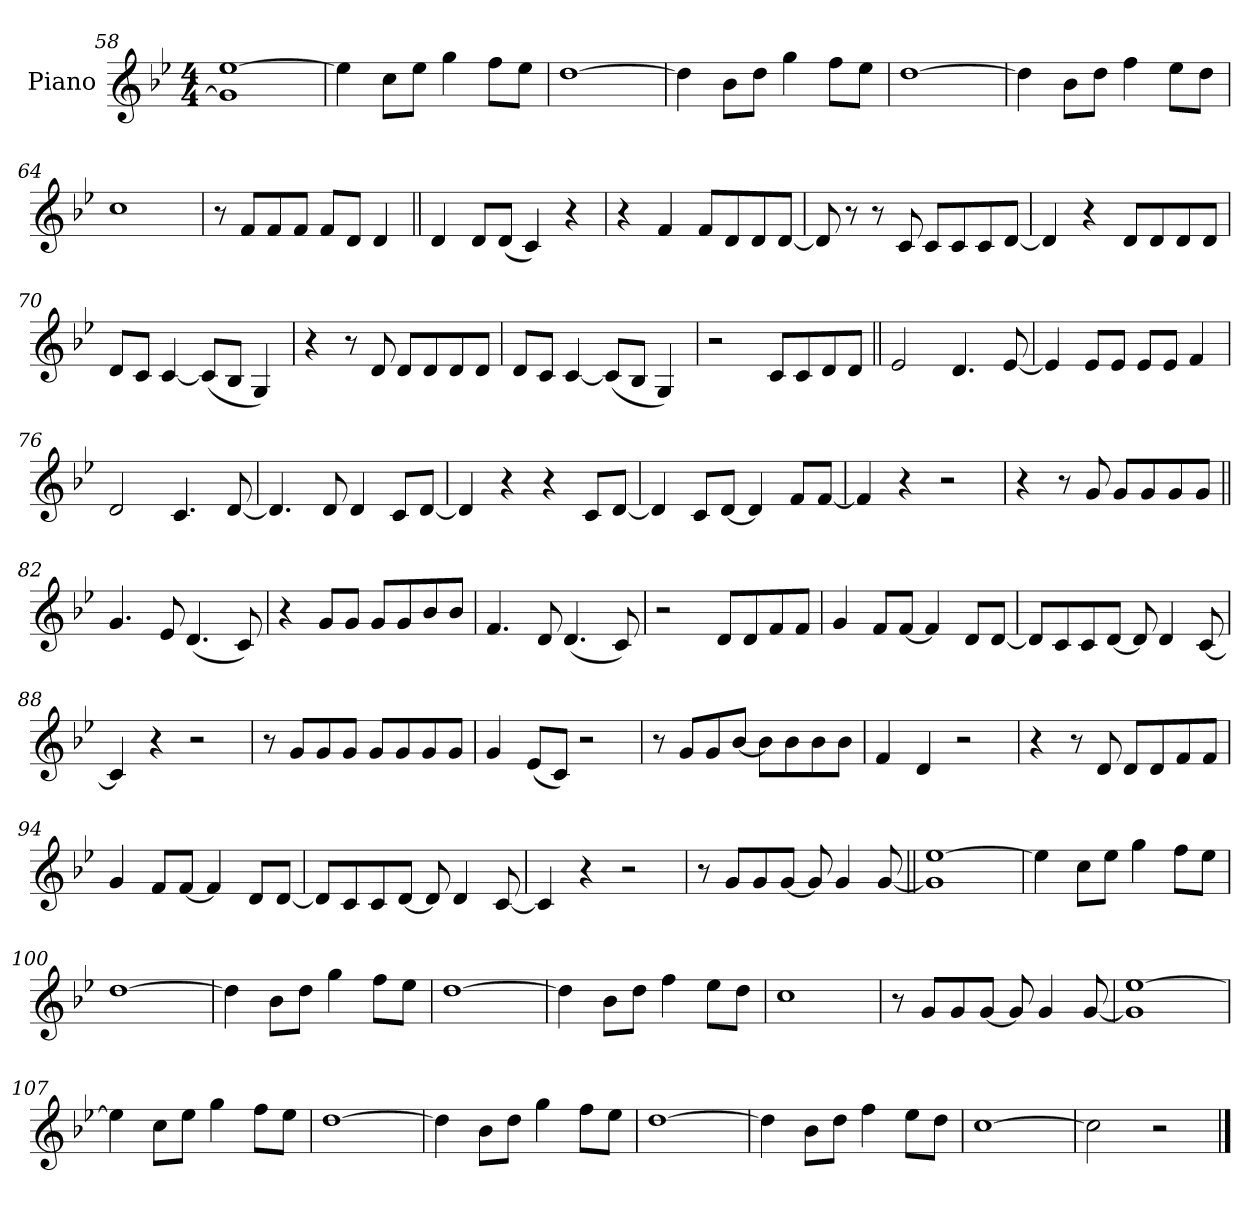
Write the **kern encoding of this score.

**kern
*part1
*staff1
*I"Piano
*I'Pno.
*clefG2
*k[b-e-]
*M4/4
=58
1g] [1ee-!
=59
4ee-!]
8cc!L
8ee-!J
4gg!
8ff!L
8ee-!J
=60
[1dd!
=61
4dd!]
8b-!L
8dd!J
4gg!
8ff!L
8ee-!J
=62
[1dd!
=63
4dd!]
8b-!L
8dd!J
4ff!
8ee-!L
8dd!J
=64
1cc!
=65
8r
8fL
8f
8fJ
8fL
8dJ
4d
=66||
4d
8dL
(8dJ
4c)
4r
=67
4r
4f
8fL
8d
8d
[8dJ
=68
8d]
8r
8r
8c
8cL
8c
8c
[8dJ
=69
4d]
4r
8dL
8d
8d
8dJ
=70
8dL
8cJ
[4c
(8cL]
8B-J
4G)
=71
4r
8r
8d
8dL
8d
8d
8dJ
=72
8dL
8cJ
[4c
(8cL]
8B-J
4G)
=73
2r
8cL
8c
8d
8dJ
=74||
2e-
4.d
[8e-
=75
4e-]
8e-L
8e-J
8e-L
8e-J
4f
=76
2d
4.c
[8d
=77
4.d]
8d
4d
8cL
[8dJ
=78
4d]
4r
4r
8cL
[8dJ
=79
4d]
8cL
[8dJ
4d]
8fL
[8fJ
=80
4f]
4r
2r
=81
4r
8r
8g
8gL
8g
8g
8gJ
=82||
4.g
8e-
(4.d
8c)
=83
4r
8gL
8gJ
8gL
8g
8b-
8b-J
=84
4.f
8d
(4.d
8c)
=85
2r
8dL
8d
8f
8fJ
=86
4g
8fL
[8fJ
4f]
8dL
[8dJ
=87
8dL]
8c
8c
[8dJ
8d]
4d
[8c
=88
4c]
4r
2r
=89
8r
8gL
8g
8gJ
8gL
8g
8g
8gJ
=90
4g
(8e-L
8cJ)
2r
=91
8r
8gL
8g
[8b-J
8b-L]
8b-
8b-
8b-J
=92
4f
4d
2r
=93
4r
8r
8d
8dL
8d
8f
8fJ
=94
4g
8fL
[8fJ
4f]
8dL
[8dJ
=95
8dL]
8c
8c
[8dJ
8d]
4d
[8c
=96
4c]
4r
2r
=97
8r
8gL
8g
[8gJ
8g]
4g
[8g
=98||
1g] [1ee-!
=99
4ee-!]
8cc!L
8ee-!J
4gg!
8ff!L
8ee-!J
=100
[1dd!
=101
4dd!]
8b-!L
8dd!J
4gg!
8ff!L
8ee-!J
=102
[1dd!
=103
4dd!]
8b-!L
8dd!J
4ff!
8ee-!L
8dd!J
=104
1cc!
=105
8r
8gL
8g
[8gJ
8g]
4g
[8g
=106
1g] [1ee-!
=107
4ee-!]
8cc!L
8ee-!J
4gg!
8ff!L
8ee-!J
=108
[1dd!
=109
4dd!]
8b-!L
8dd!J
4gg!
8ff!L
8ee-!J
=110
[1dd!
=111
4dd!]
8b-!L
8dd!J
4ff!
8ee-!L
8dd!J
=112
[1cc!
=113
2cc!]
2r
==
*-
